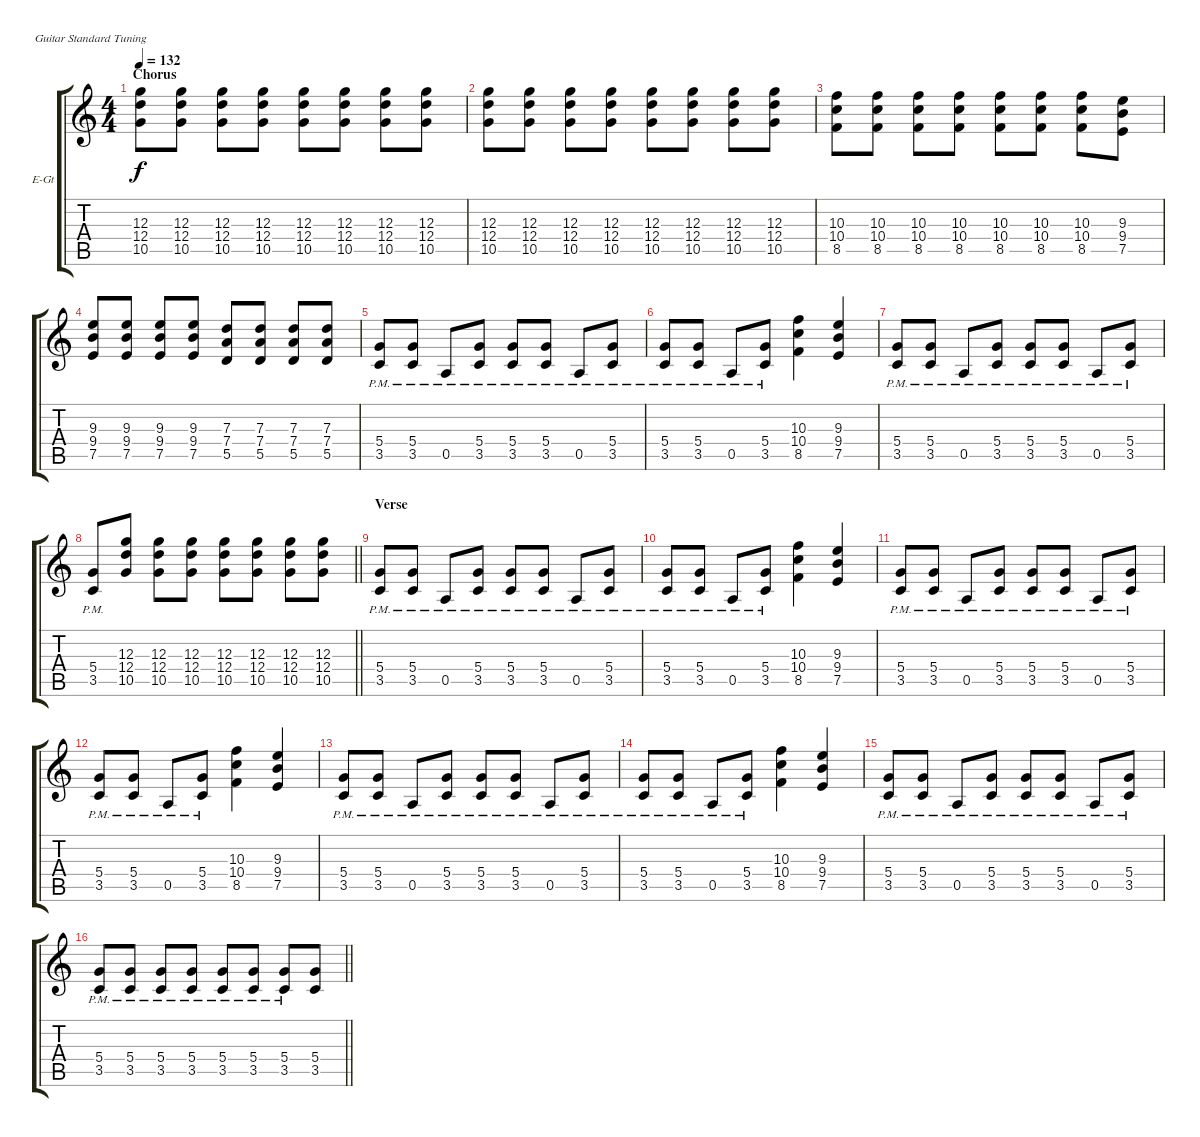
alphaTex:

\bracketExtendMode groupsimilarinstruments
\firstSystemTrackNameOrientation horizontal
\otherSystemsTrackNameOrientation horizontal
\track ("Guitar 1" "E-Gt") {instrument overdrivenguitar}
\staff {score tabs}
\tuning (E4 B3 G3 D3 A2 E2)
\ts (4 4)
\section ("" "Chorus")
\tempo 132
\clef g2
\ks c
(12.3 12.4 10.5).8{dy f} (12.3 12.4 10.5).8 (12.3 12.4 10.5).8 (12.3 12.4 10.5).8 (12.3 12.4 10.5).8 (12.3 12.4 10.5).8 (12.3 12.4 10.5).8 (12.3 12.4 10.5).8 |
(12.3 12.4 10.5).8 (12.3 12.4 10.5).8 (12.3 12.4 10.5).8 (12.3 12.4 10.5).8 (12.3 12.4 10.5).8 (12.3 12.4 10.5).8 (12.3 12.4 10.5).8 (12.3 12.4 10.5).8 |
(10.3 10.4 8.5).8 (10.3 10.4 8.5).8 (10.3 10.4 8.5).8 (10.3 10.4 8.5).8 (10.3 10.4 8.5).8 (10.3 10.4 8.5).8 (10.3 10.4 8.5).8 (9.3 9.4 7.5).8 |
(9.3 9.4 7.5).8 (9.3 9.4 7.5).8 (9.3 9.4 7.5).8 (9.3 9.4 7.5).8 (7.3 7.4 5.5).8 (7.3 7.4 5.5).8 (7.3 7.4 5.5).8 (7.3 7.4 5.5).8 |
(5.4{pm} 3.5{pm}).8 (5.4{pm} 3.5{pm}).8 0.5{pm}.8 (5.4{pm} 3.5{pm}).8 (5.4{pm} 3.5{pm}).8 (5.4{pm} 3.5{pm}).8 0.5{pm}.8 (5.4{pm} 3.5{pm}).8 |
(5.4{pm} 3.5{pm}).8 (5.4{pm} 3.5{pm}).8 0.5{pm}.8 (5.4{pm} 3.5{pm}).8 (10.3 10.4 8.5).4 (9.3 9.4 7.5).4 |
(5.4{pm} 3.5{pm}).8 (5.4{pm} 3.5{pm}).8 0.5{pm}.8 (5.4{pm} 3.5{pm}).8 (5.4{pm} 3.5{pm}).8 (5.4{pm} 3.5{pm}).8 0.5{pm}.8 (5.4{pm} 3.5{pm}).8 |
\barLineRight lightlight
(5.4{pm} 3.5{pm}).8 (12.3 12.4 10.5).8 (12.3 12.4 10.5).8 (12.3 12.4 10.5).8 (12.3 12.4 10.5).8 (12.3 12.4 10.5).8 (12.3 12.4 10.5).8 (12.3 12.4 10.5).8 |
\section ("" "Verse")
(5.4{pm} 3.5{pm}).8 (5.4{pm} 3.5{pm}).8 0.5{pm}.8 (5.4{pm} 3.5{pm}).8 (5.4{pm} 3.5{pm}).8 (5.4{pm} 3.5{pm}).8 0.5{pm}.8 (5.4{pm} 3.5{pm}).8 |
(5.4{pm} 3.5{pm}).8 (5.4{pm} 3.5{pm}).8 0.5{pm}.8 (5.4{pm} 3.5{pm}).8 (10.3 10.4 8.5).4 (9.3 9.4 7.5).4 |
(5.4{pm} 3.5{pm}).8 (5.4{pm} 3.5{pm}).8 0.5{pm}.8 (5.4{pm} 3.5{pm}).8 (5.4{pm} 3.5{pm}).8 (5.4{pm} 3.5{pm}).8 0.5{pm}.8 (5.4{pm} 3.5{pm}).8 |
(5.4{pm} 3.5{pm}).8 (5.4{pm} 3.5{pm}).8 0.5{pm}.8 (5.4{pm} 3.5{pm}).8 (10.3 10.4 8.5).4 (9.3 9.4 7.5).4 |
(5.4{pm} 3.5{pm}).8 (5.4{pm} 3.5{pm}).8 0.5{pm}.8 (5.4{pm} 3.5{pm}).8 (5.4{pm} 3.5{pm}).8 (5.4{pm} 3.5{pm}).8 0.5{pm}.8 (5.4{pm} 3.5{pm}).8 |
(5.4{pm} 3.5{pm}).8 (5.4{pm} 3.5{pm}).8 0.5{pm}.8 (5.4{pm} 3.5{pm}).8 (10.3 10.4 8.5).4 (9.3 9.4 7.5).4 |
(5.4{pm} 3.5{pm}).8 (5.4{pm} 3.5{pm}).8 0.5{pm}.8 (5.4{pm} 3.5{pm}).8 (5.4{pm} 3.5{pm}).8 (5.4{pm} 3.5{pm}).8 0.5{pm}.8 (5.4{pm} 3.5{pm}).8 |
\barLineRight lightlight
(5.4{pm} 3.5{pm}).8 (5.4{pm} 3.5{pm}).8 (5.4{pm} 3.5{pm}).8 (5.4{pm} 3.5{pm}).8 (5.4{pm} 3.5{pm}).8 (5.4{pm} 3.5{pm}).8 (5.4{pm} 3.5{pm}).8 (5.4{ss} 3.5{ss}).8
